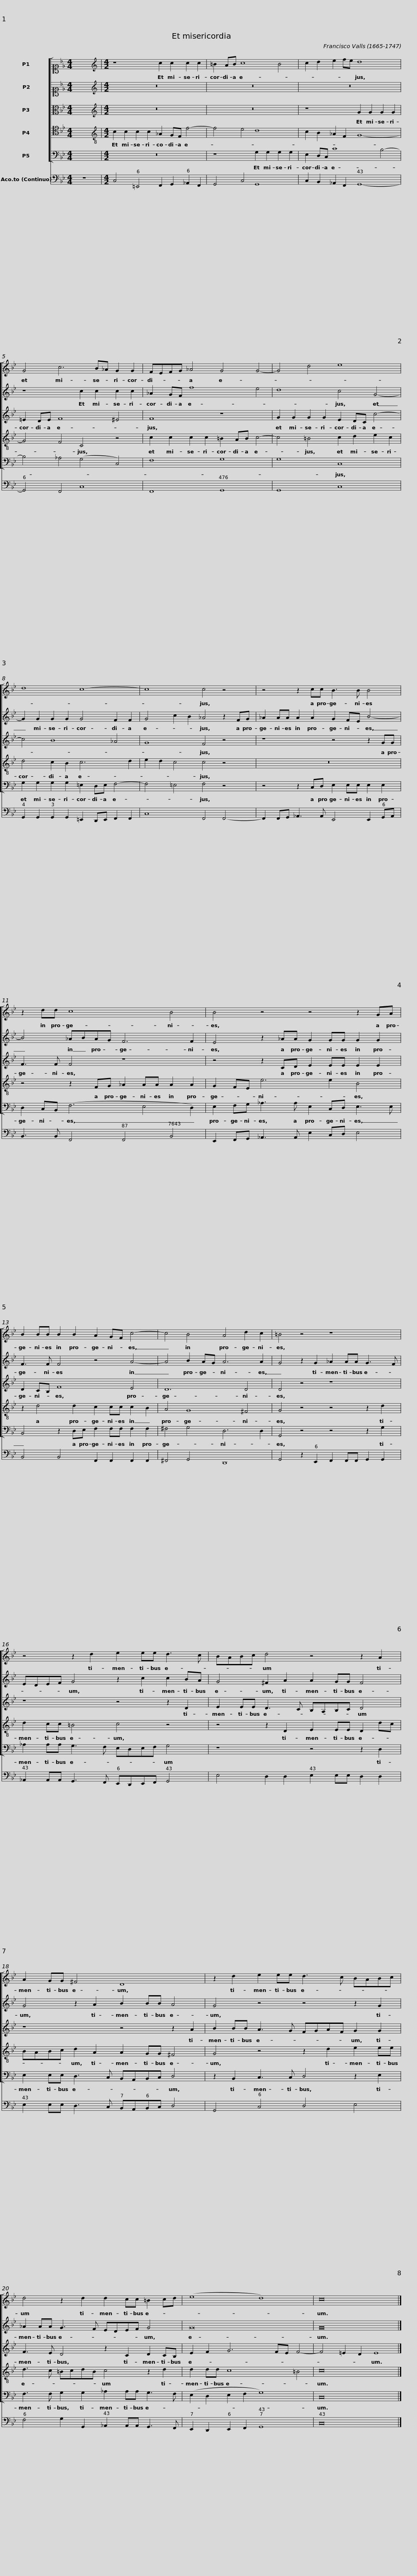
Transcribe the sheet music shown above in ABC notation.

X:1
%%score [ 1 2 3 4 5 ] 6
L:1/8
M:4/4
I:linebreak $
K:Bb
V:1 alto1
V:2 alto1
V:3 alto
V:4 tenor transpose=-12
V:5 bass
V:6 bass
V:1
 x8 |[M:4/2][K:treble] z8 c2 c2 c2 c2 | =B2 AB c8 B4 |$ c2 d2 e2 fe d8 | G4 c6 B_A G2 G2 |$ %5
 FEFG _A4 G4 G4- | G4 d4 e8 |$ d8 c8- | c8 c4 z4 |$ z4 z2 cc B3 B B4 | %10
 z2 dd c8 B4 |$ B4 z4 z4 z2 GA | B2 BB B2 B2 A2 GF c4- |$ c4 B4 A4 d2 c2 | =B4 z4 z8 |$ %15
 z4 z2 d2 e2 ee d3 c | BABc d4 z4 z2 A2 |$ A2 GG ^F4 D8 | z2 d2 e2 ee d3 c BABc |$ d4 z2 d2 d2 cc =B2 cd | %20
 (e8 d8) | c16 |] %22
V:2
 x8 |[M:4/2][K:treble] z16 | z16 |$ z16 | z8 c2 c2 c2 c2 |$ %5
 _A2 GF f8 e4 | d8 c4 G4- |$ G2 G2 G2 G2 G4 F2 F2 | G4 c2 B2 _A4 z2 FG |$ _A2 AA A2 A2 G2 FE B4- | %10
 B4 _ABAG F6 F2 |$ E4 z2 _AA G2 GG G2 G2 | F3 F F4 z4 A4- |$ A4 B2 AG A6 A2 | G4 z2 G2 _A2 AA G3 F |$ %15
 EDEF G4 z2 c2 c2 BA | G4 ^F2 A2 A2 GG F4 |$ G4 z2 A2 B2 BB A4 | G4 z4 z4 z2 G2 |$ _A2 AA G3 F EDEF G4 | %20
 G16 | G16 |] %22
V:3
 x8 |[M:4/2][K:treble] z16 | z16 |$ z8 G2 G2 G2 G2 | =E2 DE F8 ^E4 |$ %5
 F8 z8 | G2 G2 G2 G2 E2 DC c4- |$ c4 B8 _A4 | G8 F4 z4 |$ z8 z4 z2 GG | %10
 F3 F F4 z8 |$ z4 z2 CD E2 EE E2 E2 | D2 CB, F8 E4 |$ D12 D4 | D4 z4 z8 |$ %15
 z8 z4 z2 D2 | E2 EE D3 C B,A,B,C D4 |$ z8 z4 z2 A2 | B2 BB A3 G FGAF G2 G2 |$ F3 E D4 z2 C2 D2 CB, | %20
 E2 F2 G6 FE F4- | F4 =E2 D2 E8 |] %22
V:4
 x8 |[M:4/2][K:treble-8] c2 c2 c2 c2 _A2 GF f4- | f4 e4 d8 |$ c2 B2 _A2 F2 G8- | G4 F4 C4 z4 |$ %5
 c2 c2 c2 c2 =B2 AB c4- | c4 =B4 c2 d2 e2 c2 |$ d4 c2 B2 c6 d2 | e2 d2 c4 c4 z4 |$ z16 | %10
 z4 z2 FG _A2 AA A2 A2 |$ G2 FE e6 e2 B4 | z2 d4 d2 c2 cc c2 B2 |$ A4 G8 ^F4 | G4 z4 z4 z2 d2 |$ %15
 d2 cc =B4 c4 z4 | z4 z2 D2 E2 EE D2 dc |$ BABc d2 A2 A2 GG ^F4 | G4 z4 z2 d2 e2 ee |$ d3 c =BcdB c4 z2 d2 | %20
 d2 dd c8 =B4 | c16 |] %22
V:5
 x8 |[M:4/2] z16 | z8 G,2 G,2 G,2 G,2 |$ E,2 D,C, C8 B,4- | B,4 _A,4 (G,4 C,4) |$ %5
 F,8 G,8 | G,8 C,8 |$ G,2 G,2 G,2 G,2 =E,2 D,E, F,4- | F,4 =E,4 F,4 z4 |$ z4 z2 C,D, E,2 E,E, E,2 E,2 | %10
 D,2 C,B,, (F,6 E,4 D,2) |$ E,2 F,G, _A,3 A, E,2 C,D, E,3 E, | B,,4 z2 D,E, F,2 F,F, F,2 F,2 |$ ^F,4 G,4 D,6 D,2 | G,,4 z4 z4 z2 G,2 |$ %15
 _A,2 A,A, G,3 F, E,D,E,F, G,4 | z8 z4 z2 D,2 |$ E,2 E,E, D,3 C, B,,A,,B,,C, D,4 | z2 B,,2 C,3 C, D,4 z2 E,2 |$ F,3 F, G,2 G,2 _A,2 A,A, G,3 F, | %20
 (E,2 D,2 E,2 F,2 G,8) | C,16 |] %22
V:6
 z8 |[M:4/2] C,4 =E,,4 F,,2 G,,2 _A,,2 F,,2 | G,,4 C,4 G,,8 |$ C,2 B,,2 _A,,2 F,,2 G,,8- | G,,4 F,,4 C,8 |$ %5
 F,,8 G,,8 | G,,8 C,8 |$ G,,2 G,,2 G,,2 G,,2 =E,,2 D,,E,, F,,2 F,,2 | C,8 F,,4 F,,4- |$ F,,2 F,,G,, _A,,3 A,, E,,4 E,,2 G,,A,, | %10
 B,,3 B,, F,,4 F,,4 B,,4 |$ E,,2 F,,G,, _A,,3 A,, E,2 C,D, E,4 | B,,4 B,,4 F,,2 F,,2 F,,2 F,,2 |$ ^F,,4 G,,4 D,,8 | G,,4 z2 E,,2 F,,2 F,,F,, G,,2 G,,2 |$ %15
 _A,,2 A,,A,, G,,3 F,, E,,D,,E,,F,, G,,4 | E,4 D,2 D,2 E,2 E,E, D,2 D,2 |$ E,2 E,E, D,3 C, B,,A,,B,,C, D,4 | G,,4 C,4 D,4 E,4 |$ F,4 G,2 G,,2 _A,,2 A,,A,, G,,3 F,, | %20
 E,,2 D,,2 E,,2 F,,2 G,,8 | C,16 |] %22
